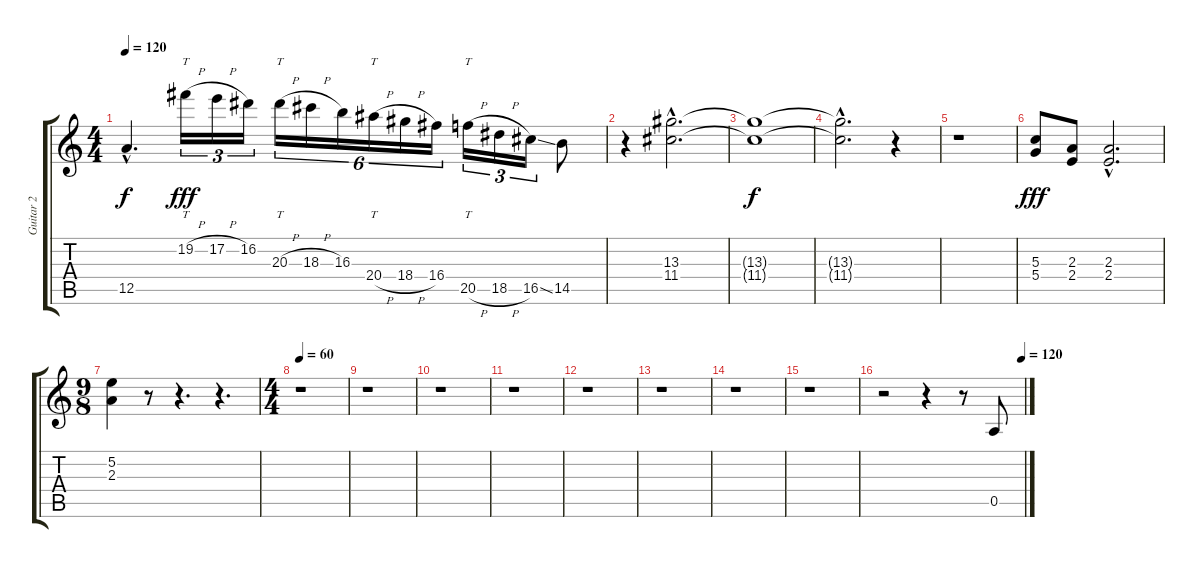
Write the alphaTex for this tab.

\track ("Guitar 2" "Guitar 2") {instrument distortionguitar}
\staff {score tabs}
\tuning (E4 B3 G3 D3 A2 E2) {hide}
\ts (4 4)
\tempo 120
\clef g2
\ks c
12.5{hac t}.4{d dy f} 19.2{h}.16{tt tu (3 2) dy fff} 17.2{h}.16{tu (3 2)} 16.2.16{tu (3 2)} 20.3{h}.16{tt tu (6 4)} 18.3{h}.16{tu (6 4)} 16.3.16{tu (6 4)} 20.4{h}.16{tt tu (6 4)} 18.4{h}.16{tu (6 4)} 16.4.16{tu (6 4)} 20.5{h}.16{tt tu (3 2)} 18.5{h}.16{tu (3 2)} 16.5{ss}.16{tu (3 2)} 14.5.8 |
r.4 (13.3{hac} 11.4{hac}).2{d} |
(13.3{t} 11.4{t}).1{dy f} |
(13.3{hac t} 11.4{hac t}).2{d} r.4 |
r.1 |
(5.3 5.4).8{dy fff} (2.3 2.4).8 (2.3{hac} 2.4{hac}).2{d} |
\ts (9 8)
(5.2 2.3).4 r.8 r.4{d} r.4{d} |
\ts (4 4)
\tempo 60
r.1 |
r.1 |
r.1 |
r.1 |
r.1 |
r.1 |
r.1 |
r.1 |
\tempo (120 0.984375)
r.2 r.4 r.8 0.5.8
